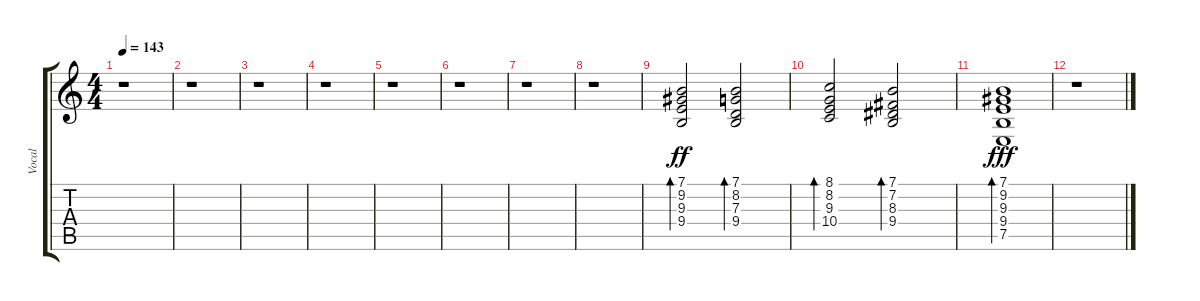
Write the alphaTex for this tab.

\track ("Vocal" "Vocal") {instrument altosax}
\staff {score tabs}
\tuning (E4 B3 G3 D3 A2 E2) {hide}
\ts (4 4)
\tempo 143
\clef g2
\ks c
r.1{dy f} |
r.1 |
r.1 |
r.1 |
r.1 |
r.1 |
r.1 |
r.1 |
(7.1 9.2 9.3 9.4).2{bd 120 dy ff volume 12 instrument overdrivenguitar} (7.1 8.2 7.3 9.4).2{bd 120} |
(8.1 8.2 9.3 10.4).2{bd 120} (7.1 7.2 8.3 9.4).2{bd 120} |
(7.1 9.2 9.3 9.4 7.5).1{bd 240 dy fff} |
r.1
